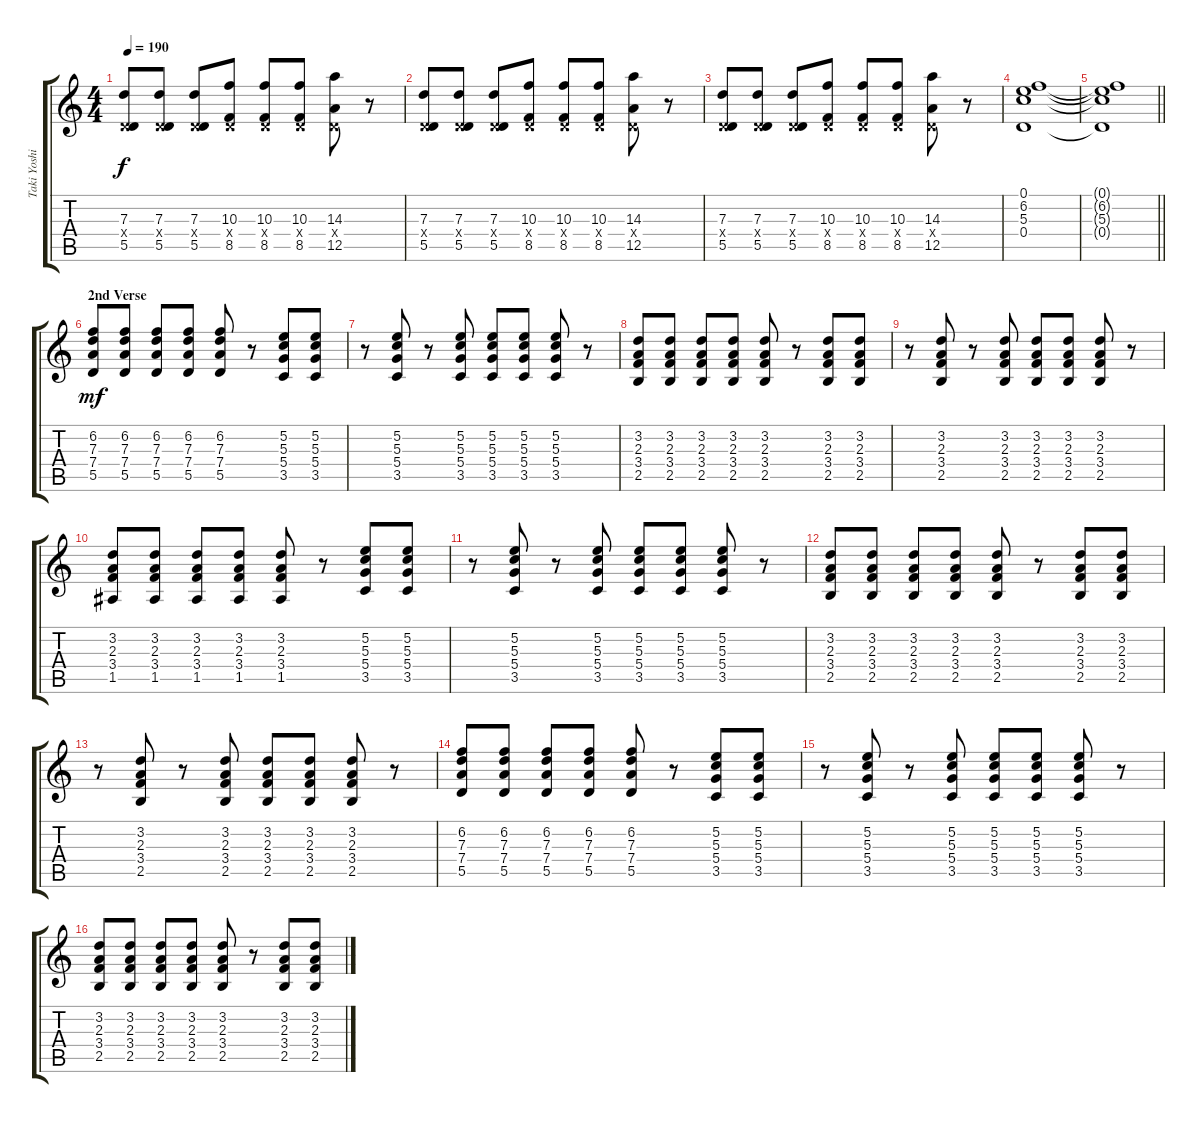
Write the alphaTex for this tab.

\track ("Taki Yoshimitsu" "Taki Yoshi") {instrument distortionguitar}
\staff {score tabs}
\tuning (E4 B3 G3 D3 A2 D2) {hide}
\ts (4 4)
\tempo 190
\clef g2
\ks c
(7.3 0.4{x} 5.5).8{dy f} (7.3 0.4{x} 5.5).8 (7.3 0.4{x} 5.5).8 (10.3 0.4{x} 8.5).8 (10.3 0.4{x} 8.5).8 (10.3 0.4{x} 8.5).8 (14.3 0.4{x} 12.5).8 r.8 |
(7.3 0.4{x} 5.5).8 (7.3 0.4{x} 5.5).8 (7.3 0.4{x} 5.5).8 (10.3 0.4{x} 8.5).8 (10.3 0.4{x} 8.5).8 (10.3 0.4{x} 8.5).8 (14.3 0.4{x} 12.5).8 r.8 |
(7.3 0.4{x} 5.5).8 (7.3 0.4{x} 5.5).8 (7.3 0.4{x} 5.5).8 (10.3 0.4{x} 8.5).8 (10.3 0.4{x} 8.5).8 (10.3 0.4{x} 8.5).8 (14.3 0.4{x} 12.5).8 r.8 |
(0.1 6.2 5.3 0.4).1{volume 10} |
\barLineRight lightlight
(0.1{t} 6.2{t} 5.3{t} 0.4{t}).1 |
\section ("" "2nd Verse")
(6.2 7.3 7.4 5.5).8{dy mf volume 13 balance 11 instrument electricguitarclean} (6.2 7.3 7.4 5.5).8 (6.2 7.3 7.4 5.5).8 (6.2 7.3 7.4 5.5).8 (6.2 7.3 7.4 5.5).8 r.8 (5.2 5.3 5.4 3.5).8 (5.2 5.3 5.4 3.5).8 |
r.8 (5.2 5.3 5.4 3.5).8 r.8 (5.2 5.3 5.4 3.5).8 (5.2 5.3 5.4 3.5).8 (5.2 5.3 5.4 3.5).8 (5.2 5.3 5.4 3.5).8 r.8 |
(3.2 2.3 3.4 2.5).8 (3.2 2.3 3.4 2.5).8 (3.2 2.3 3.4 2.5).8 (3.2 2.3 3.4 2.5).8 (3.2 2.3 3.4 2.5).8 r.8 (3.2 2.3 3.4 2.5).8 (3.2 2.3 3.4 2.5).8 |
r.8 (3.2 2.3 3.4 2.5).8 r.8 (3.2 2.3 3.4 2.5).8 (3.2 2.3 3.4 2.5).8 (3.2 2.3 3.4 2.5).8 (3.2 2.3 3.4 2.5).8 r.8 |
(3.2 2.3 3.4 1.5).8 (3.2 2.3 3.4 1.5).8 (3.2 2.3 3.4 1.5).8 (3.2 2.3 3.4 1.5).8 (3.2 2.3 3.4 1.5).8 r.8 (5.2 5.3 5.4 3.5).8 (5.2 5.3 5.4 3.5).8 |
r.8 (5.2 5.3 5.4 3.5).8 r.8 (5.2 5.3 5.4 3.5).8 (5.2 5.3 5.4 3.5).8 (5.2 5.3 5.4 3.5).8 (5.2 5.3 5.4 3.5).8 r.8 |
(3.2 2.3 3.4 2.5).8 (3.2 2.3 3.4 2.5).8 (3.2 2.3 3.4 2.5).8 (3.2 2.3 3.4 2.5).8 (3.2 2.3 3.4 2.5).8 r.8 (3.2 2.3 3.4 2.5).8 (3.2 2.3 3.4 2.5).8 |
r.8 (3.2 2.3 3.4 2.5).8 r.8 (3.2 2.3 3.4 2.5).8 (3.2 2.3 3.4 2.5).8 (3.2 2.3 3.4 2.5).8 (3.2 2.3 3.4 2.5).8 r.8 |
(6.2 7.3 7.4 5.5).8 (6.2 7.3 7.4 5.5).8 (6.2 7.3 7.4 5.5).8 (6.2 7.3 7.4 5.5).8 (6.2 7.3 7.4 5.5).8 r.8 (5.2 5.3 5.4 3.5).8 (5.2 5.3 5.4 3.5).8 |
r.8 (5.2 5.3 5.4 3.5).8 r.8 (5.2 5.3 5.4 3.5).8 (5.2 5.3 5.4 3.5).8 (5.2 5.3 5.4 3.5).8 (5.2 5.3 5.4 3.5).8 r.8 |
(3.2 2.3 3.4 2.5).8 (3.2 2.3 3.4 2.5).8 (3.2 2.3 3.4 2.5).8 (3.2 2.3 3.4 2.5).8 (3.2 2.3 3.4 2.5).8 r.8 (3.2 2.3 3.4 2.5).8 (3.2 2.3 3.4 2.5).8
